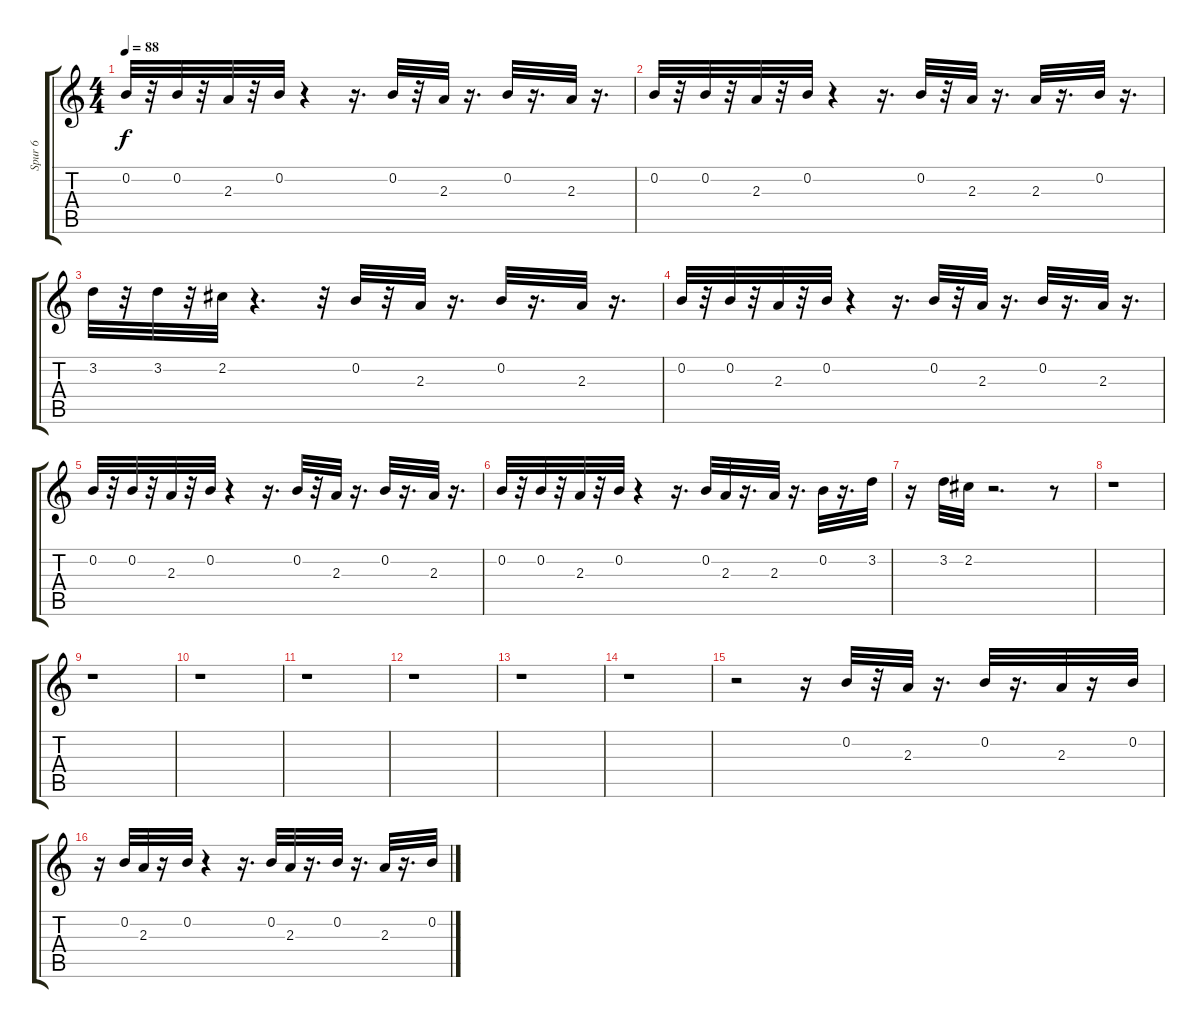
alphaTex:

\track ("Spur 6" "Spur 6") {instrument electricguitarmuted}
\staff {score tabs}
\tuning (E4 B3 G3 D3 A2 E2) {hide}
\ts (4 4)
\tempo 88
\clef g2
\ks c
0.2.32{dy f} r.32 0.2.32 r.32 2.3.32 r.32 0.2.32 r.4 r.16{d} 0.2.32 r.32 2.3.32 r.16{d} 0.2.32 r.16{d} 2.3.32 r.16{d} |
0.2.32 r.32 0.2.32 r.32 2.3.32 r.32 0.2.32 r.4 r.16{d} 0.2.32 r.32 2.3.32 r.16{d} 2.3.32 r.16{d} 0.2.32 r.16{d} |
3.2.32 r.32 3.2.32 r.32 2.2.32 r.4{d} r.32 0.2.32 r.32 2.3.32 r.16{d} 0.2.32 r.16{d} 2.3.32 r.16{d} |
0.2.32 r.32 0.2.32 r.32 2.3.32 r.32 0.2.32 r.4 r.16{d} 0.2.32 r.32 2.3.32 r.16{d} 0.2.32 r.16{d} 2.3.32 r.16{d} |
0.2.32 r.32 0.2.32 r.32 2.3.32 r.32 0.2.32 r.4 r.16{d} 0.2.32 r.32 2.3.32 r.16{d} 0.2.32 r.16{d} 2.3.32 r.16{d} |
0.2.32 r.32 0.2.32 r.32 2.3.32 r.32 0.2.32 r.4 r.16{d} 0.2.32 2.3.32 r.16{d} 2.3.32 r.16{d} 0.2.32 r.16{d} 3.2.32 |
r.16 3.2.32 2.2.32 r.2{d} r.8 |
r.1 |
r.1 |
r.1 |
r.1 |
r.1 |
r.1 |
r.1 |
r.2 r.16 0.2.32 r.32 2.3.32 r.16{d} 0.2.32 r.16{d} 2.3.32 r.16 0.2.32 |
r.16 0.2.32 2.3.32 r.16 0.2.32 r.4 r.16{d} 0.2.32 2.3.32 r.16{d} 0.2.32 r.16{d} 2.3.32 r.16{d} 0.2.32
